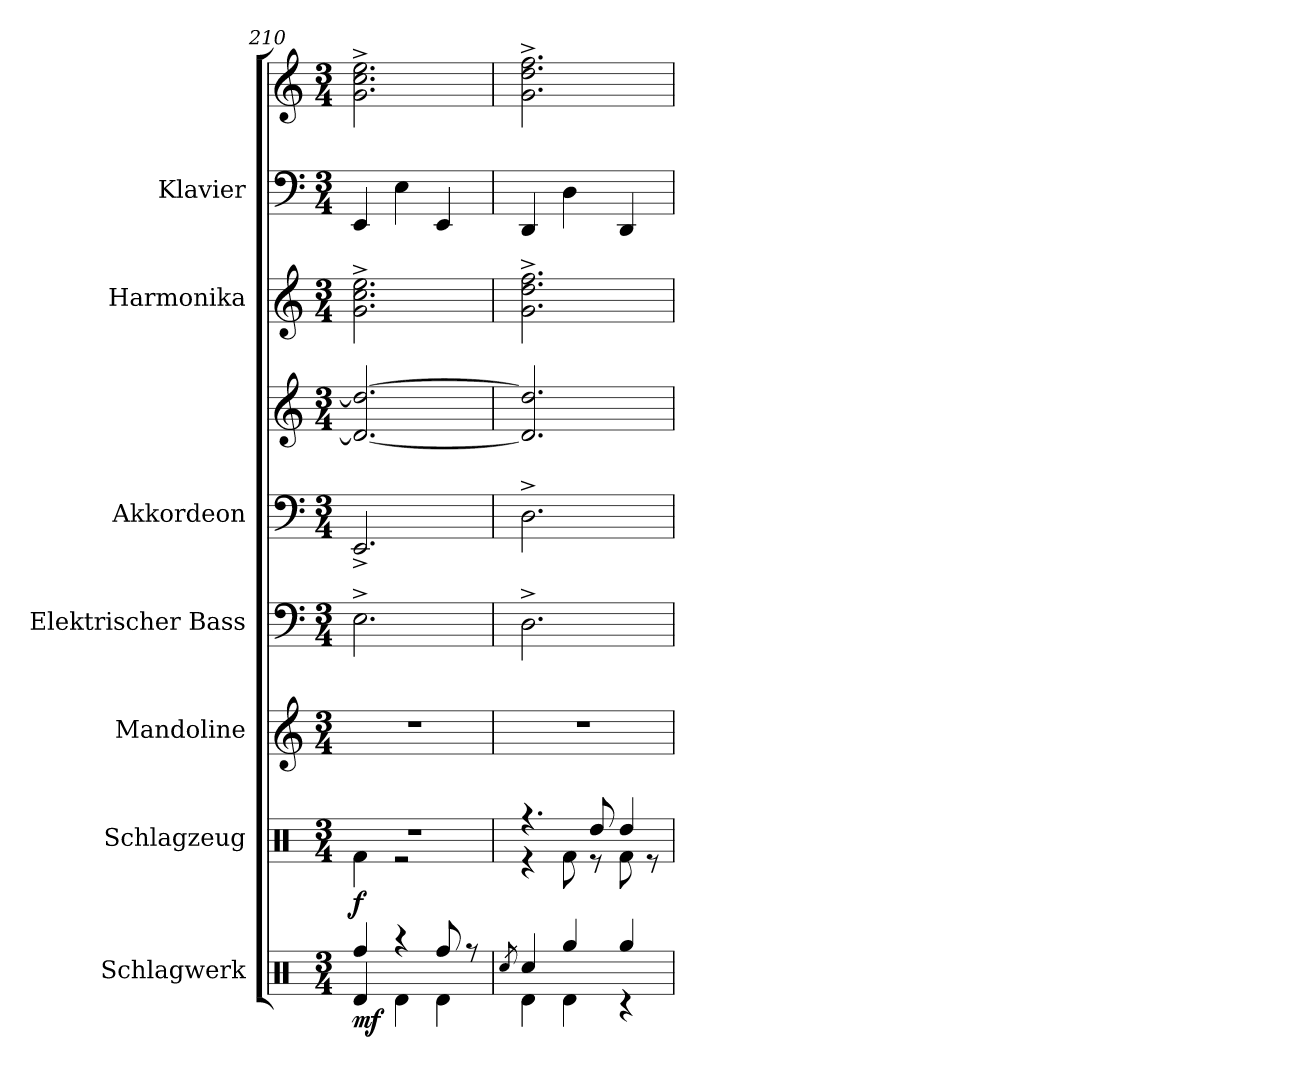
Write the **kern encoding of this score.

**kern	**dynam	**kern	**dynam	**kern	**kern	**kern	**kern	**kern	**kern	**kern
*part7	*part7	*part6	*part6	*part5	*part4	*part3	*part3	*part2	*part1	*part1
*staff9	*staff9	*staff8	*staff8	*staff7	*staff6	*staff5	*staff4	*staff3	*staff2	*staff1
*I"Schlagwerk	*	*I"Schlagzeug	*	*I"Mandoline	*I"Elektrischer Bass	*I"Akkordeon	*	*I"Harmonika	*I"Klavier	*
*I'Schlw.	*	*I'Schlgz.	*	*I'Mand.	*I'E-B.	*I'Akk.	*	*	*I'Klav.	*
!!LO:PB:g=z
*clefX	*	*clefX	*	*clefG2	*clefF4	*clefF4	*clefG2	*clefG2	*clefF4	*clefG2
*	*	*	*	*	*ITrd7c12	*	*	*	*	*
*k[]	*	*k[]	*	*k[]	*k[]	*k[]	*k[]	*k[]	*k[]	*k[]
*M3/4	*	*M3/4	*	*M3/4	*M3/4	*M3/4	*M3/4	*M3/4	*M3/4	*M3/4
=210	=210	=210	=210	=210	=210	=210	=210	=210	=210	=210
*^	*	*^	*	*	*	*	*	*	*	*
!	!	!LO:DY:b	!	!	!LO:DY:b	!	!	!	!	!	!	!
4Rff/	4Rd/	mf	2.r	4Rf\	f	2.r	2.EE^\	2.EE^/	2.d/_ 2.dd/_	2.g\^ 2.cc\^ 2.ee\^	4EE/	2.g\^ 2.cc\^ 2.ee\^
4r	4Rd\	.	.	2r	.	.	.	.	.	.	4E\	.
8Rff/	4Rd\	.	.	.	.	.	.	.	.	.	4EE/	.
8r	.	.	.	.	.	.	.	.	.	.	.	.
=211	=211	=211	=211	=211	=211	=211	=211	=211	=211	=211	=211	=211
8qRcc/	.	.	.	.	.	.	.	.	.	.	.	.
4Rcc/	4Rd\	.	4.r	4r	.	2.r	2.DD^\	2.D^\	2.d/] 2.dd/]	2.g\^ 2.dd\^ 2.ff\^	4DD/	2.g\^ 2.dd\^ 2.ff\^
4Rgg/	4Rd\	.	.	8Rf\	.	.	.	.	.	.	4D\	.
.	.	.	8Rdd/	8r	.	.	.	.	.	.	.	.
4Rgg/	4r	.	4Rdd/	8Rf\	.	.	.	.	.	.	4DD/	.
.	.	.	.	8r	.	.	.	.	.	.	.	.
*v	*v	*	*	*	*	*	*	*	*	*	*	*
*	*	*v	*v	*	*	*	*	*	*	*	*
=	=	=	=	=	=	=	=	=	=	=
*-	*-	*-	*-	*-	*-	*-	*-	*-	*-	*-
